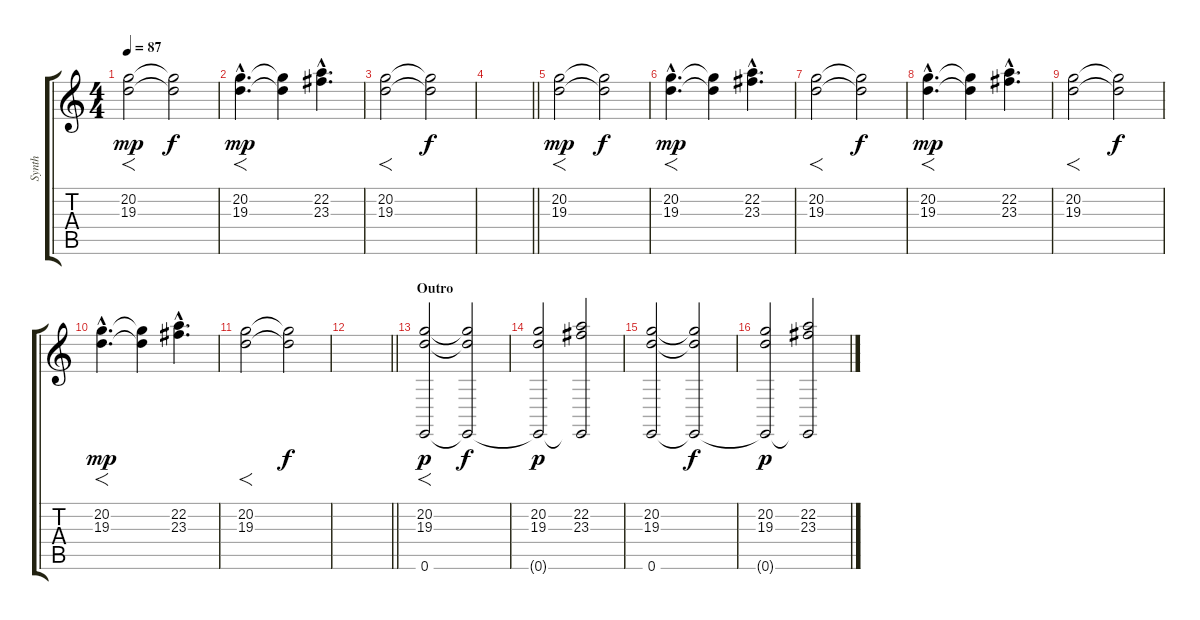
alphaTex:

\track ("Synth" "Synth") {instrument pad2warm}
\staff {score tabs}
\tuning (E4 B3 G3 D3 A2 E2) {hide}
\ts (4 4)
\tempo 87
\clef g2
\ks c
(20.2 19.3).2{f dy mp} (20.2{t} 19.3{t}).2{dy f} |
(20.2{hac} 19.3{hac}).4{f d dy mp} (20.2{t} 19.3{t}).4 (22.2{hac} 23.3{hac}).4{d} |
(20.2 19.3).2{f} (20.2{t} 19.3{t}).2{dy f} |
\barLineRight lightlight
|
(20.2 19.3).2{f dy mp} (20.2{t} 19.3{t}).2{dy f} |
(20.2{hac} 19.3{hac}).4{f d dy mp} (20.2{t} 19.3{t}).4 (22.2{hac} 23.3{hac}).4{d} |
(20.2 19.3).2{f} (20.2{t} 19.3{t}).2{dy f} |
(20.2{hac} 19.3{hac}).4{f d dy mp} (20.2{t} 19.3{t}).4 (22.2{hac} 23.3{hac}).4{d} |
(20.2 19.3).2{f} (20.2{t} 19.3{t}).2{dy f} |
(20.2{hac} 19.3{hac}).4{f d dy mp} (20.2{t} 19.3{t}).4 (22.2{hac} 23.3{hac}).4{d} |
(20.2 19.3).2{f} (20.2{t} 19.3{t}).2{dy f} |
\barLineRight lightlight
|
\section ("" "Outro")
(20.2 19.3 0.6).2{f dy p} (20.2{t} 19.3{t} 0.6{t}).2{dy f} |
(20.2 19.3 0.6{t}).2{dy p} (22.2 23.3 0.6{t}).2 |
(20.2 19.3 0.6).2 (20.2{t} 19.3{t} 0.6{t}).2{dy f} |
(20.2 19.3 0.6{t}).2{dy p} (22.2 23.3 0.6{t}).2
